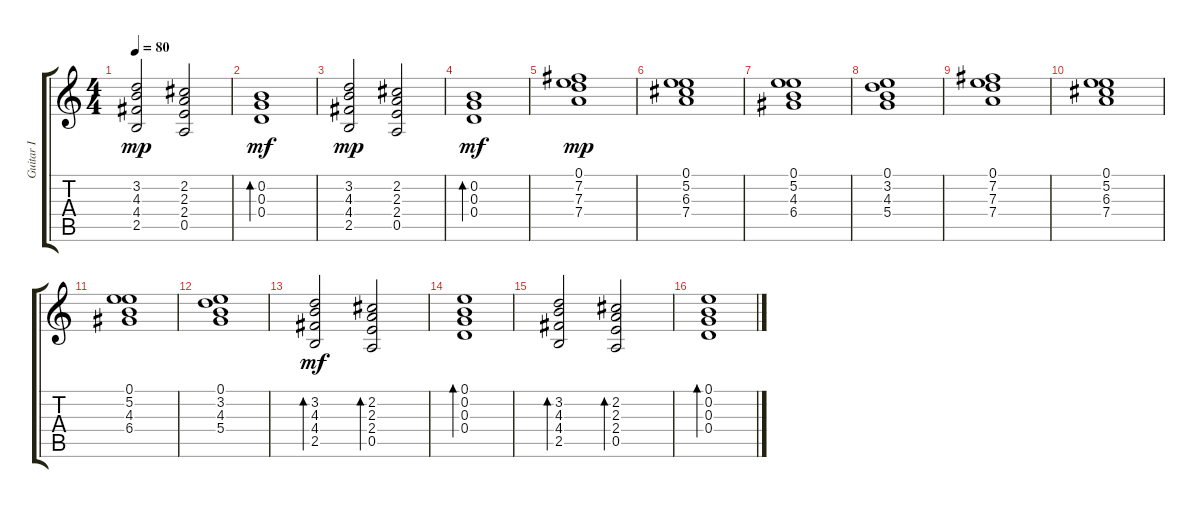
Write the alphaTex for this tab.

\track ("Guitar I " "Guitar I ") {instrument electricguitarjazz}
\staff {score tabs}
\tuning (E4 B3 G3 D3 A2 E2) {hide}
\ts (4 4)
\tempo 80
\clef g2
\ks c
(3.2 4.3 4.4 2.5).2{dy mp} (2.2 2.3 2.4 0.5).2 |
(0.2 0.3 0.4).1{bd 120 dy mf} |
(3.2 4.3 4.4 2.5).2{dy mp} (2.2 2.3 2.4 0.5).2 |
(0.2 0.3 0.4).1{bd 120 dy mf} |
(0.1 7.2 7.3 7.4).1{dy mp} |
(0.1 5.2 6.3 7.4).1 |
(0.1 5.2 4.3 6.4).1 |
(0.1 3.2 4.3 5.4).1 |
(0.1 7.2 7.3 7.4).1 |
(0.1 5.2 6.3 7.4).1 |
(0.1 5.2 4.3 6.4).1 |
(0.1 3.2 4.3 5.4).1 |
(3.2 4.3 4.4 2.5).2{bd 60 dy mf} (2.2 2.3 2.4 0.5).2{bd 60} |
(0.1 0.2 0.3 0.4).1{bd 60} |
(3.2 4.3 4.4 2.5).2{bd 60} (2.2 2.3 2.4 0.5).2{bd 60} |
(0.1 0.2 0.3 0.4).1{bd 60}
